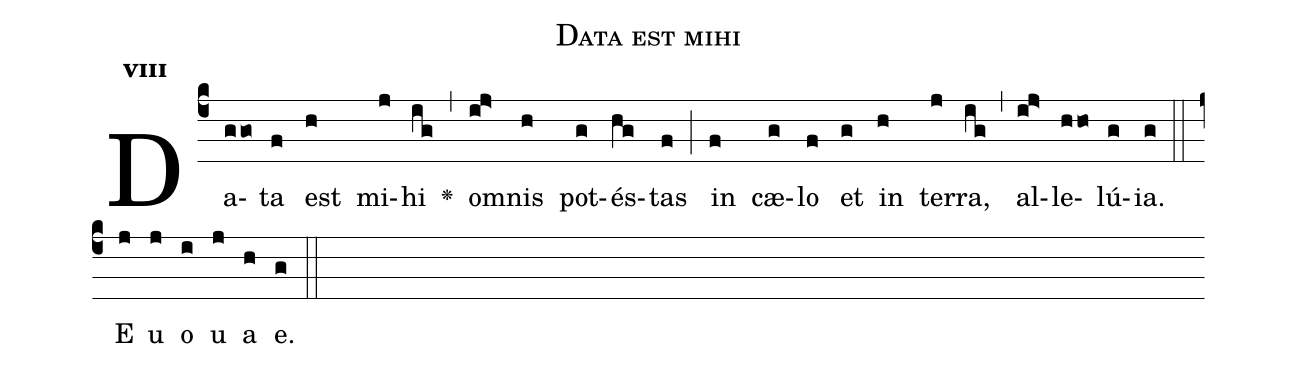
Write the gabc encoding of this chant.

name:Data est mihi;
office-part:Antiphona;
mode:8;
%%
initial-style: 1;
name: Data est mihi;
book: Calithes.it;
occasion: Tempore Paschali Hebdomada VII Dominica;
office-part: Officium Lectionis Ant 3;
user-notes: ;
commentary: ;
annotation: 8g;
centering-scheme: english;
fontsize: 12;
font: OFLSortsMillGoudy;
height: 11;
width: 4.5;
%%
(c4)Da(ggo)ta(f) est(h) mi(j)hi(ig) <v>\greheightstar</v>(,) om(ij>)nis(h) pot(g)és(hg)tas(f) (;) in(f) cæ(g)lo(f) et(g) in(h) ter(j)ra,(ig) (,) al(ij>)le(hho)lú(g)ia.(g) (::) E(j) u(j) o(i) u(j) a(h) e.(g) (::)
